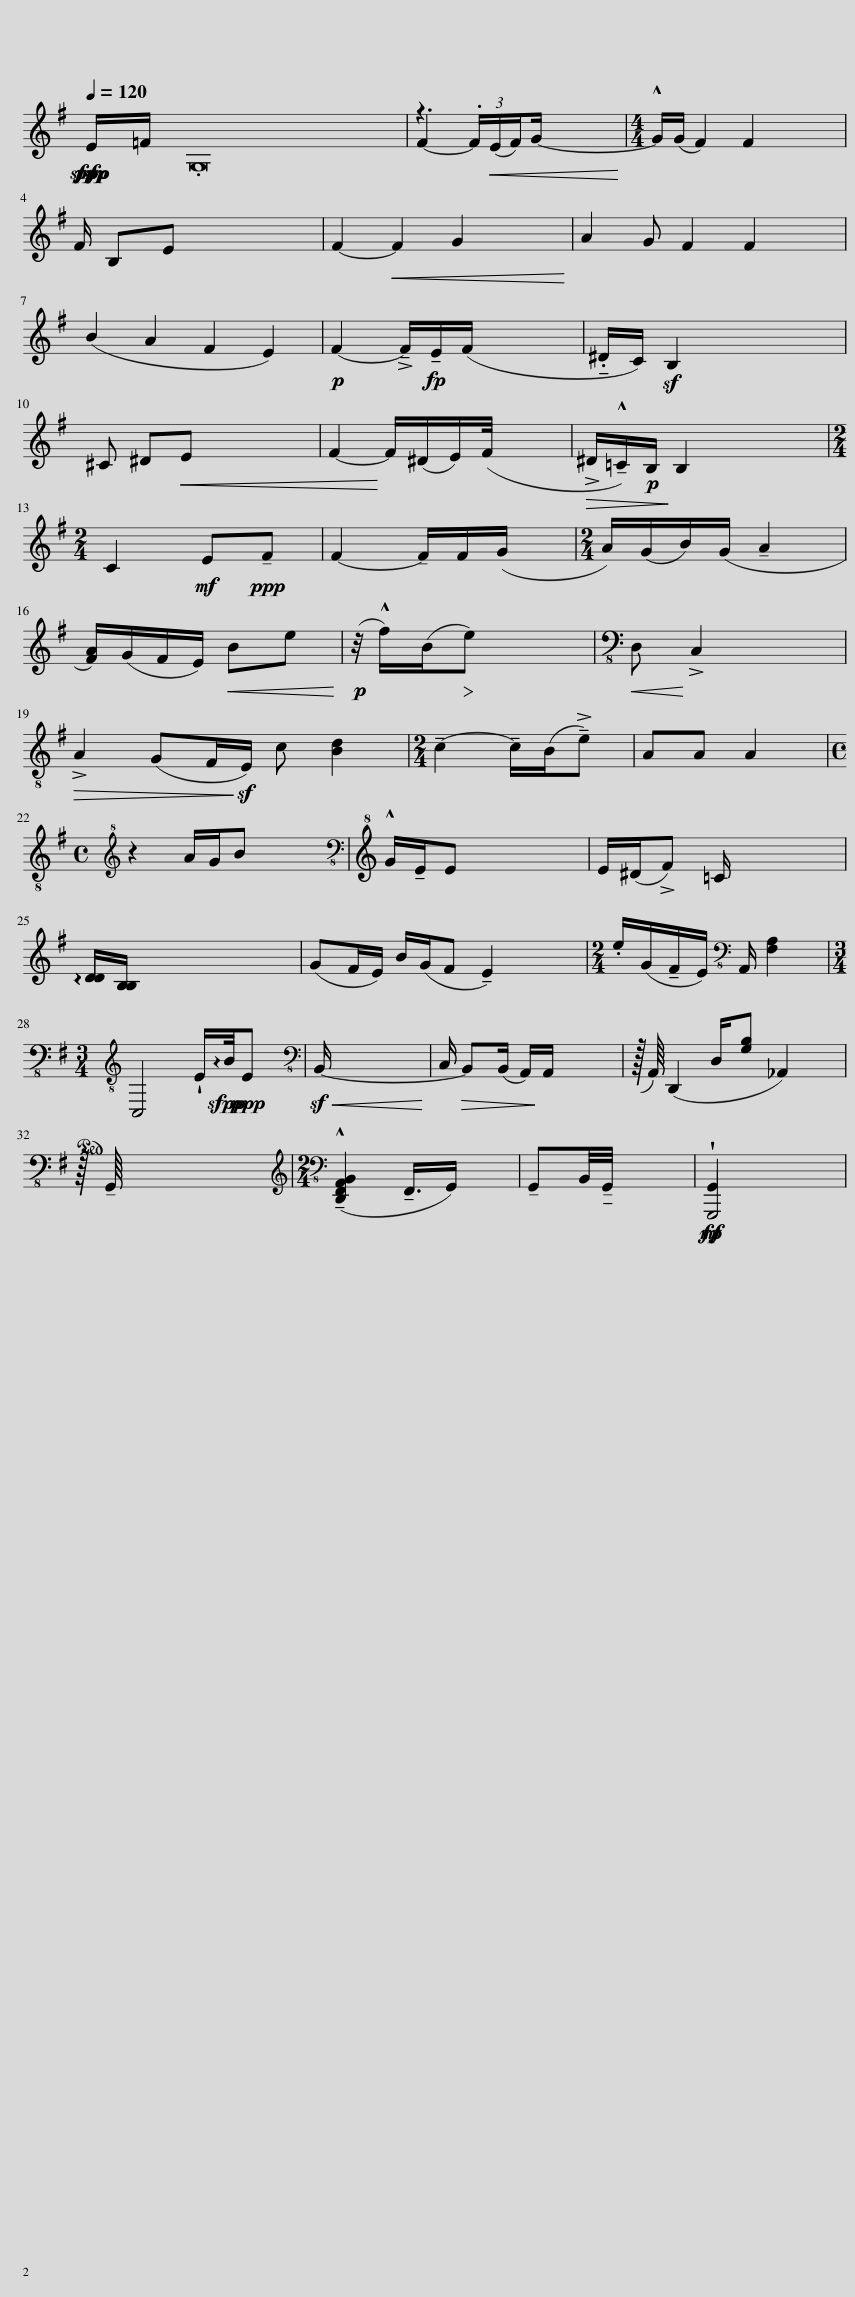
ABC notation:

X:1
%%score ( 1 2 )
L:1/8
Q:1/4=120
M:none
I:linebreak $
K:G
V:1 treble
V:2 treble
V:1
!ppp! E/=F/ .G,16 | z3 x5 |[M:4/4] x8 |$ F/ B,E x11/2 | F2-!<(! F2 G2 x2!<)! | %5
 A2 G F2 F2 x |$ (B2 A2 F2 E2) |!p! F2- !>!!tenuto!F/!tenuto!E/(F/ x9/2 | .!tenuto!^D/C/) B,2 x5 |$ ^C ^D!<(!E x5 | %10
 F2-!<)! F/(^D/E/)(F/4 x17/4 |!>(! !>!^D/!^!!tenuto!=C/)!p!B,/!>)! B,2 x9/2 |$[M:2/4] C2!mf! E!ppp!!tenuto!F | F2- !tenuto!F/F/(G/ x/ |[M:2/4] A/)(G/B/)(G/ !tenuto!A2 |$ %15
 [FA]/)(G/F/E/)!<(! Be!<)! |!p! (z/4 !^!f/)(B/!>)!!>(!e) x7/4 |!<(! D,,!<)! !>!C,,2 x |$!>(! !>!A,2 (G,F,/!>)!E,/) C [B,D]2 |[M:2/4] !tenuto!C2- !tenuto!C/(B,/!>!!tenuto!E) | %20
 A,A, A,2 |$[M:4/4][K:treble+8] z2 A/G/B x4 |[K:bass-8] !^!g'/!tenuto!e'/e' x6 | e'/(^d'/!>!f') =c'/ x11/2 |$!>(! !arpeggio!d2 x6!>)! | %25
 (gf/e/) b/(g/f !tenuto!e2) x2 |[M:2/4] .e'/(g/!tenuto!f/e/)[K:bass-8] A,,/ [F,A,]2 |$[M:3/4][K:treble-8] C,4 !wedge!E/!arpeggio!B/4!ppp!E x/4 |[K:bass-8]!<(! B,,/- x11/2!<)! | C,/!>(! B,,(B,,/ A,,/)!>)!A,,/ x3 | %30
 (z/16 A,,/8) (D,,2 D,/[G,B,] _A,,2) x5/16 |$!ped! z/16 !tenuto!G,,/8 x93/16 |[M:2/4][K:treble][K:bass-8] (!^!!tenuto![D,,F,,A,,B,,]2 !tenuto!F,,3/4G,,/) x3/4 | !tenuto!G,,B,,/4!tenuto!G,,/4 x5/2 |!mf! !wedge!G,,2 x2 | %35
V:2
 x17 | F2- (3.F/!<(!(E/F/)G/- x9/2!<)! |[M:4/4] !^!G/(G/ F2) F2 x3 |$ x8 | x8 | %5
 x8 |$ x8 | x8 | x8 |$ x8 | %10
 x8 | x8 |$[M:2/4] x4 | x4 |[M:2/4] x4 |$ %15
 x4 | x4 | x4 |$ x7 |[M:2/4] x4 | %20
 x4 |$[M:4/4][K:treble+8] x8 |[K:bass-8] x8 | x8 |$ !arpeggio!d/[BB]/ x7 | %25
 x8 |[M:2/4] x2[K:bass-8] x5/2 |$[M:3/4][K:treble-8] x6 |[K:bass-8] x6 | x6 | %30
 x6 |$ x6 |[M:2/4][K:treble][K:bass-8] x4 | x4 | G,,,4 | %35
